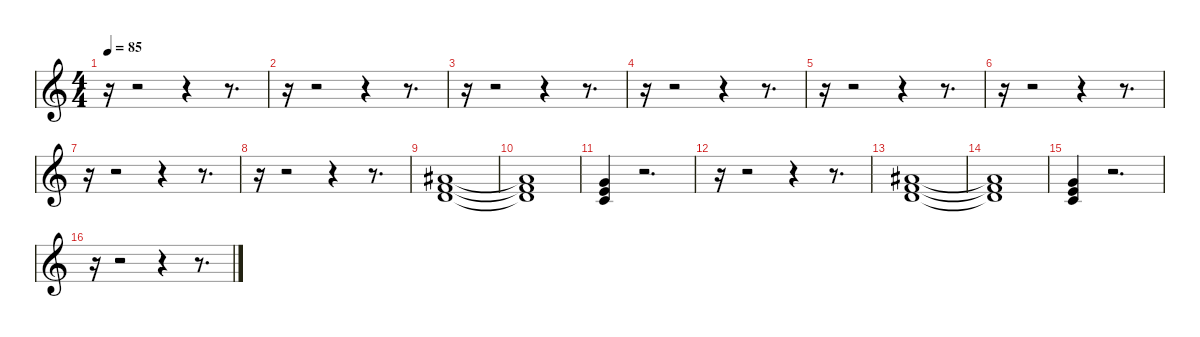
\defaultSystemsLayout 4
\hideDynamics
\bracketExtendMode nobrackets
\singleTrackTrackNamePolicy hidden
\multiTrackTrackNamePolicy hidden
\firstSystemTrackNameMode fullname
\firstSystemTrackNameOrientation horizontal
\otherSystemsTrackNameOrientation horizontal
\track ("Synth 3" "pad.synth.") {instrument pad8sweep}
\staff {score}
\tuning (E4 B3 G3 D3 A2 E2)
\ts (4 4)
\tempo 85
\clef g2
\ks c
r.16{dy mf beam Down} r.2{beam Down} r.4{beam Down} r.8{d beam Down} |
r.16{beam Down} r.2{beam Down} r.4{beam Down} r.8{d beam Down} |
r.16{beam Down} r.2{beam Down} r.4{beam Down} r.8{d beam Down} |
r.16{beam Down} r.2{beam Down} r.4{beam Down} r.8{d beam Down} |
r.16{beam Down} r.2{beam Down} r.4{beam Down} r.8{d beam Down} |
r.16{beam Down} r.2{beam Down} r.4{beam Down} r.8{d beam Down} |
r.16{beam Down} r.2{beam Down} r.4{beam Down} r.8{d beam Down} |
r.16{beam Down} r.2{beam Down} r.4{beam Down} r.8{d beam Down} |
(6.1{acc #} 6.2 7.3).1{dy f instrument pad8sweep beam Up} |
(6.1{t acc #} 6.2{t} 7.3{t}).1{beam Up} |
(3.1 5.2 5.3).4{beam Up} r.2{d beam Up} |
r.16{beam Down} r.2{beam Down} r.4{beam Down} r.8{d beam Down} |
(6.1{acc #} 6.2 7.3).1{beam Up} |
(6.1{t acc #} 6.2{t} 7.3{t}).1{beam Up} |
(3.1 5.2 5.3).4{beam Up} r.2{d beam Up} |
r.16{beam Down} r.2{beam Down} r.4{beam Down} r.8{d beam Down}
